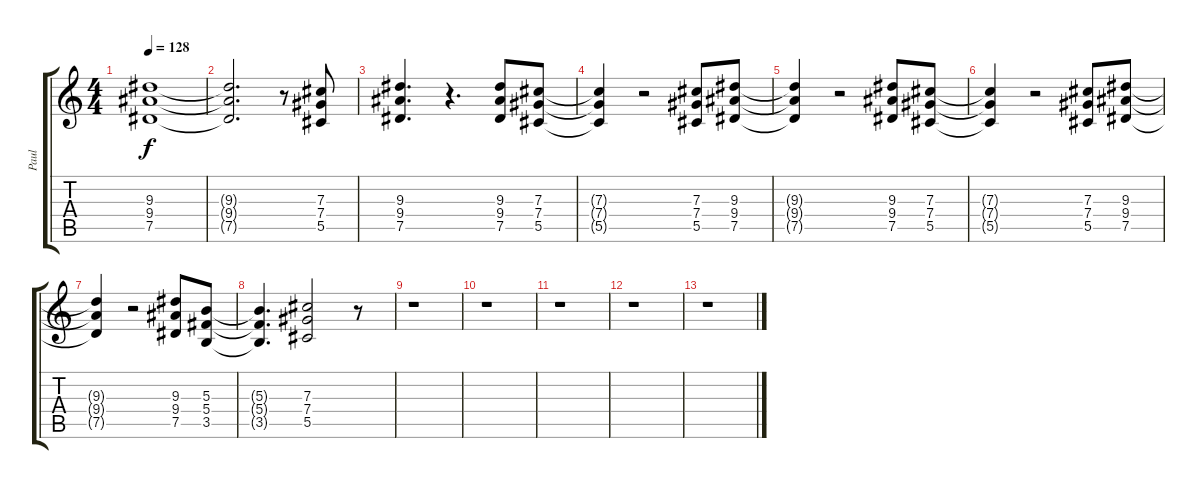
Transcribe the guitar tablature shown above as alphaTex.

\track ("Paul" "Paul") {instrument overdrivenguitar}
\staff {score tabs}
\tuning (Eb4 Bb3 Gb3 Db3 Ab2 Eb2) {hide}
\ts (4 4)
\tempo 128
\clef g2
\ks c
(9.3 9.4 7.5).1{dy f} |
(9.3{t} 9.4{t} 7.5{t}).2{d} r.8 (7.3 7.4 5.5).8 |
(9.3 9.4 7.5).4{d} r.4{d} (9.3 9.4 7.5).8 (7.3 7.4 5.5).8 |
(7.3{t} 7.4{t} 5.5{t}).4 r.2 (7.3 7.4 5.5).8 (9.3 9.4 7.5).8 |
(9.3{t} 9.4{t} 7.5{t}).4 r.2 (9.3 9.4 7.5).8 (7.3 7.4 5.5).8 |
(7.3{t} 7.4{t} 5.5{t}).4 r.2 (7.3 7.4 5.5).8 (9.3 9.4 7.5).8 |
(9.3{t} 9.4{t} 7.5{t}).4 r.2 (9.3 9.4 7.5).8 (5.3 5.4 3.5).8 |
(5.3{t} 5.4{t} 3.5{t}).4{d} (7.3 7.4 5.5).2 r.8 |
r.1 |
r.1 |
r.1 |
r.1 |
r.1
